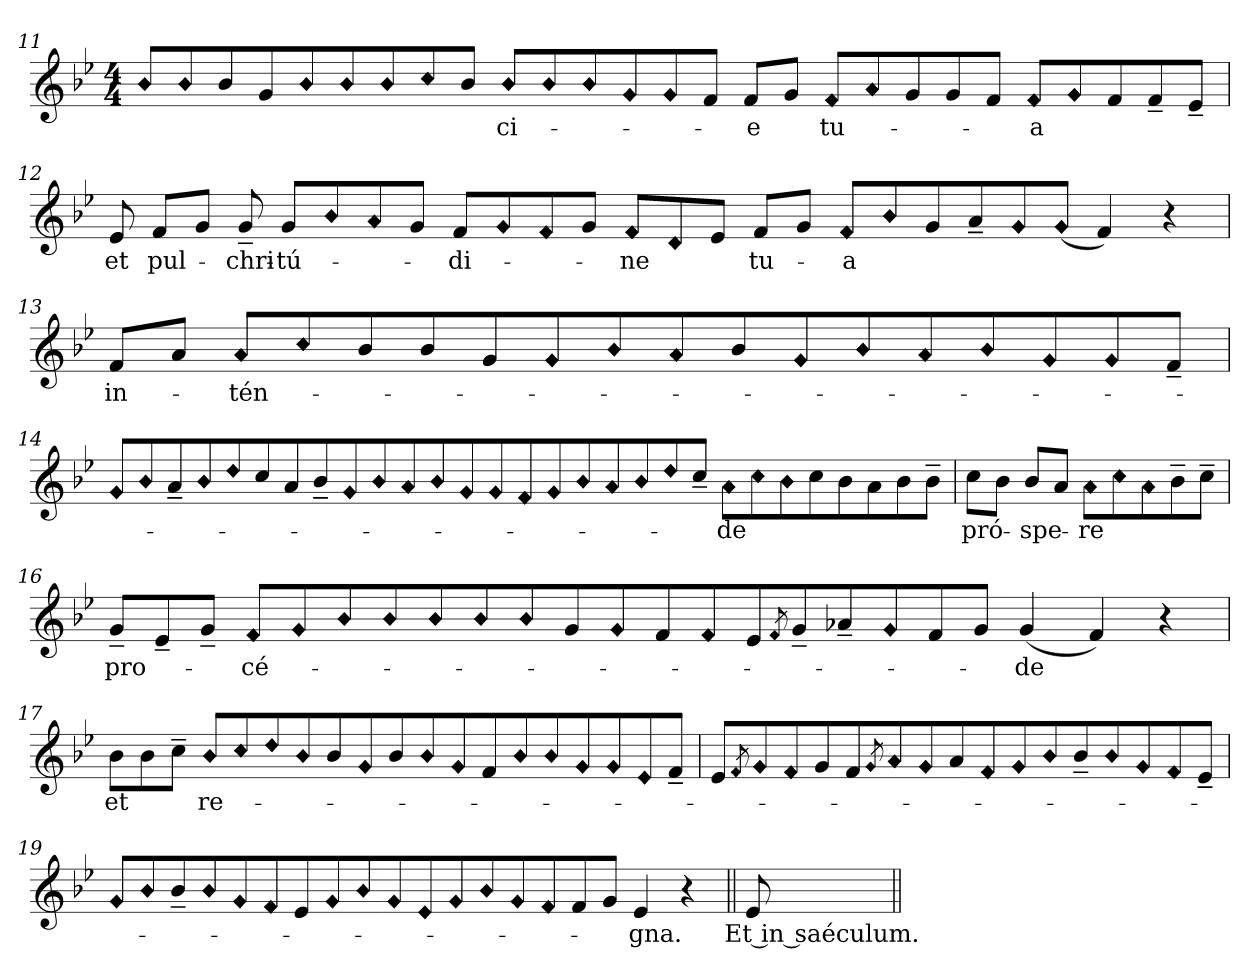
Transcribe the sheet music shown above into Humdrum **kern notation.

**kern	**text
*part1	*part1
*staff1	*staff1
*clefG2	*
*k[b-e-]	*
*B-:	*
*M4/4	*
=11	=11
!LO:N:head=diamond	!
8b-i/L	.
!LO:N:head=diamond	!
8b-i/	.
8b-i/	.
8gi/	.
!LO:N:head=diamond	!
8b-i/	.
!LO:N:head=diamond	!
8b-i/	.
!LO:N:head=diamond	!
8b-i/	.
!LO:N:head=diamond	!
8cci/	.
8b-i/J	.
!LO:N:head=diamond	!
!	!LO:LY:b:color=#000000
8b-i/L	-ci-
!LO:N:head=diamond	!
8b-i/	.
!LO:N:head=diamond	!
8b-i/	.
!LO:N:head=diamond	!
8gi/	.
!LO:N:head=diamond	!
8gi/	.
8fi/J	.
!	!LO:LY:b:color=#000000
8fi/L	-e
8gi/J	.
!LO:N:head=diamond	!
!	!LO:LY:b:color=#000000
8fi/L	tu-
!LO:N:head=diamond	!
8ai/	.
8gi/	.
8gi/	.
8fi/J	.
!LO:N:head=diamond	!
!	!LO:LY:b:color=#000000
8fi/L	-a
!LO:N:head=diamond	!
8gi/	.
8fi/	.
8f~i/	.
8e-~i/J	.
!!LO:LB:g=z
=12'	=12'
!	!LO:LY:b:color=#000000
8e-i/	et
!	!LO:LY:b:color=#000000
8fi/L	pul-
8gi/J	.
!	!LO:LY:b:color=#000000
8g~i/	-chri-
!	!LO:LY:b:color=#000000
8gi/L	-tú-
!LO:N:head=diamond	!
8b-i/	.
!LO:N:head=diamond	!
8ai/	.
8gi/J	.
!	!LO:LY:b:color=#000000
8fi/L	-di-
!LO:N:head=diamond	!
8gi/	.
!LO:N:head=diamond	!
8fi/	.
8gi/J	.
!LO:N:head=diamond	!
!	!LO:LY:b:color=#000000
8fi/L	-ne
!LO:N:head=diamond	!
8di/	.
8e-i/J	.
!	!LO:LY:b:color=#000000
8fi/L	tu-
8gi/J	.
!LO:N:head=diamond	!
!	!LO:LY:b:color=#000000
8fi/L	-a
!LO:N:head=diamond	!
8b-i/	.
8gi/	.
8a~i/	.
!LO:N:head=diamond	!
8gi/	.
!LO:N:head=diamond	!
(8gi/J	.
4fi/)	.
4r	.
=13	=13
!	!LO:LY:b:color=#000000
8fi/L	in-
8ai/J	.
!LO:N:head=diamond	!
!	!LO:LY:b:color=#000000
8ai/L	-tén-
!LO:N:head=diamond	!
8cci/	.
8b-i/	.
8b-i/	.
8gi/	.
!LO:N:head=diamond	!
8gi/	.
!LO:N:head=diamond	!
8b-i/	.
!LO:N:head=diamond	!
8ai/	.
8b-i/	.
!LO:N:head=diamond	!
8gi/	.
!LO:N:head=diamond	!
8b-i/	.
!LO:N:head=diamond	!
8ai/	.
!LO:N:head=diamond	!
8b-i/	.
!LO:N:head=diamond	!
8gi/	.
!LO:N:head=diamond	!
8gi/	.
8f~i/J	.
!!LO:LB:g=z
=14'	=14'
!LO:N:head=diamond	!
8gi/L	.
!LO:N:head=diamond	!
8b-i/	.
8a~i/	.
!LO:N:head=diamond	!
8b-i/	.
!LO:N:head=diamond	!
8ddi/	.
8cci/	.
8ai/	.
8b-~i/	.
!LO:N:head=diamond	!
8gi/	.
!LO:N:head=diamond	!
8b-i/	.
!LO:N:head=diamond	!
8ai/	.
!LO:N:head=diamond	!
8b-i/	.
!LO:N:head=diamond	!
8gi/	.
!LO:N:head=diamond	!
8gi/	.
!LO:N:head=diamond	!
8fi/	.
!LO:N:head=diamond	!
8gi/	.
!LO:N:head=diamond	!
8b-i/	.
!LO:N:head=diamond	!
8ai/	.
!LO:N:head=diamond	!
8b-i/	.
!LO:N:head=diamond	!
8ddi/	.
8cc~i/J	.
!LO:N:head=diamond	!
!	!LO:LY:b:color=#000000
8ai\L	-de
!LO:N:head=diamond	!
8cci\	.
!LO:N:head=diamond	!
8b-i\	.
8cci\	.
8b-i\	.
8ai\	.
8b-i\	.
8b-~i\J	.
=15'	=15'
!	!LO:LY:b:color=#000000
8cci\L	pró-
8b-i\J	.
!	!LO:LY:b:color=#000000
8b-i/L	-spe-
8ai/J	.
!LO:N:head=diamond	!
!	!LO:LY:b:color=#000000
8ai\L	-re
!LO:N:head=diamond	!
8cci\	.
!LO:N:head=diamond	!
8ai\	.
8b-~i\	.
8cc~i\J	.
!!LO:LB:g=z
=16'	=16'
!	!LO:LY:b:color=#000000
8g~i/L	pro-
8e-~i/	.
8g~i/J	.
!LO:N:head=diamond	!
!	!LO:LY:b:color=#000000
8fi/L	-cé-
!LO:N:head=diamond	!
8gi/	.
!LO:N:head=diamond	!
8b-i/	.
!LO:N:head=diamond	!
8b-i/	.
!LO:N:head=diamond	!
8b-i/	.
!LO:N:head=diamond	!
8b-i/	.
!LO:N:head=diamond	!
8b-i/	.
8gi/	.
!LO:N:head=diamond	!
8gi/	.
8fi/	.
!LO:N:head=diamond	!
8fi/	.
8e-i/	.
!LO:N:head=diamond	!
8qfi/	.
8g~i/	.
8a-X~i/	.
!LO:N:head=diamond	!
8gi/	.
8fi/	.
8gi/J	.
!	!LO:LY:b:color=#000000
(4gi/	-de
4fi/)	.
4r	.
=17	=17
!	!LO:LY:b:color=#000000
8b-i\L	et
8b-i\	.
8cc~i\J	.
!LO:N:head=diamond	!
!	!LO:LY:b:color=#000000
8b-i/L	re-
!LO:N:head=diamond	!
8cci/	.
!LO:N:head=diamond	!
8ddi/	.
!LO:N:head=diamond	!
8b-i/	.
8b-i/	.
!LO:N:head=diamond	!
8gi/	.
8b-i/	.
!LO:N:head=diamond	!
8b-i/	.
!LO:N:head=diamond	!
8gi/	.
8fi/	.
!LO:N:head=diamond	!
8b-i/	.
!LO:N:head=diamond	!
8b-i/	.
!LO:N:head=diamond	!
8gi/	.
!LO:N:head=diamond	!
8gi/	.
!LO:N:head=diamond	!
8e-i/	.
8f~i/J	.
!!LO:LB:g=z
=18'	=18'
8e-i/L	.
!LO:N:head=diamond	!
8qfi/	.
!LO:N:head=diamond	!
8gi/	.
!LO:N:head=diamond	!
8fi/	.
8gi/	.
8fi/	.
!LO:N:head=diamond	!
8qgi/	.
!LO:N:head=diamond	!
8ai/	.
!LO:N:head=diamond	!
8gi/	.
8ai/	.
!LO:N:head=diamond	!
8fi/	.
!LO:N:head=diamond	!
8gi/	.
!LO:N:head=diamond	!
8b-i/	.
8b-~i/	.
!LO:N:head=diamond	!
8b-i/	.
!LO:N:head=diamond	!
8gi/	.
!LO:N:head=diamond	!
8fi/	.
8e-~i/J	.
=19'	=19'
!LO:N:head=diamond	!
8gi/L	.
!LO:N:head=diamond	!
8b-i/	.
8b-~i/	.
!LO:N:head=diamond	!
8b-i/	.
!LO:N:head=diamond	!
8gi/	.
!LO:N:head=diamond	!
8fi/	.
8e-i/	.
!LO:N:head=diamond	!
8gi/	.
!LO:N:head=diamond	!
8b-i/	.
!LO:N:head=diamond	!
8gi/	.
!LO:N:head=diamond	!
8e-i/	.
!LO:N:head=diamond	!
8gi/	.
!LO:N:head=diamond	!
8b-i/	.
!LO:N:head=diamond	!
8gi/	.
!LO:N:head=diamond	!
8fi/	.
8fi/	.
8gi/J	.
!	!LO:LY:b:color=#000000
4e-i/	-gna.
4r	.
=20||	=20||
!	!LO:LY:b:color=#000000
8e-i/	Et in saéculum.
=||	=||
*-	*-
